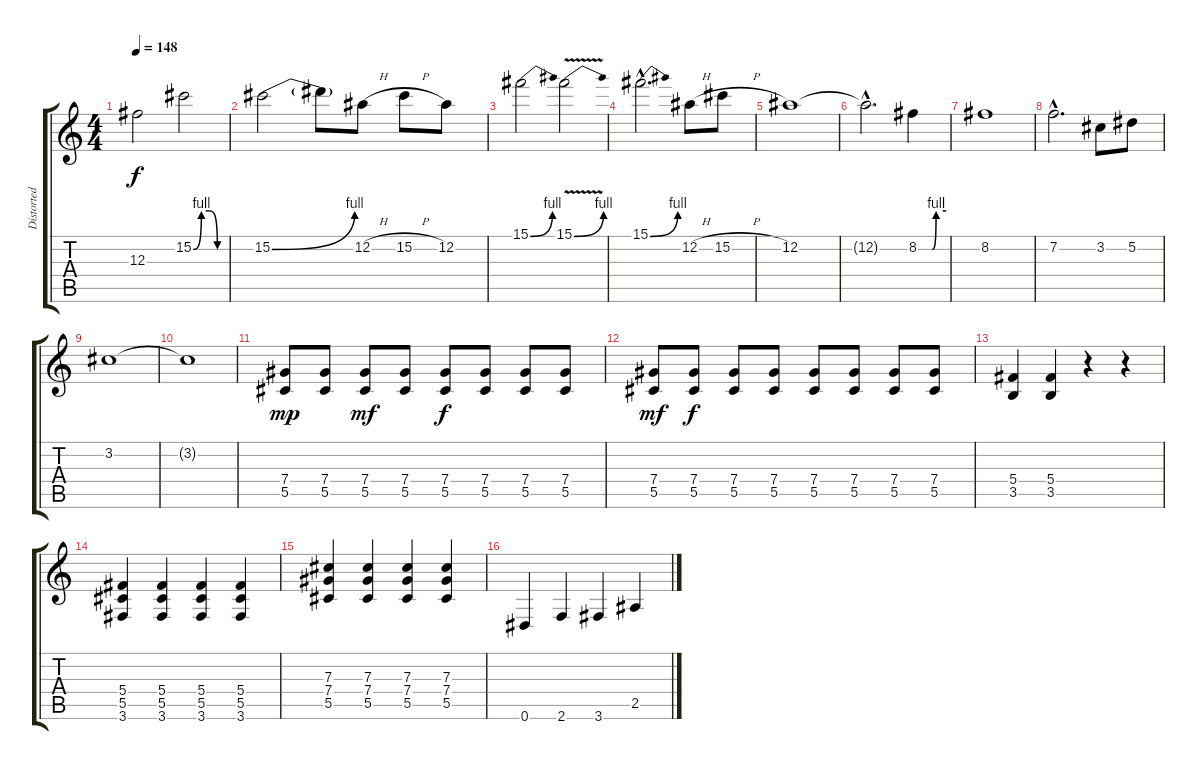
\track ("Distorted Guitar 2" "Distorted ") {instrument distortionguitar}
\staff {score tabs}
\tuning (Eb4 Bb3 Gb3 Db3 Ab2 Eb2) {hide}
\ts (4 4)
\tempo 148
\clef g2
\ks c
12.3.2{dy f} 15.2{be (custom 0 0 15 4 30 4 45 0 60 0)}.2 |
15.2{be (bend 0 0 60 4)}.2 15.2{t}.8 12.2{h}.8 15.2{h}.8 12.2.8 |
15.1{be (bend 0 0 60 4)}.2 15.1{be (bend 0 0 60 4) v}.2 |
15.1{be (bend 0 0 60 4) hac}.2{d} 12.2{h}.8{volume 8} 15.2{h}.8 |
12.2.1 |
12.2{hac t}.2{d} 8.2{be (custom 0 0 15 0 22 0 30 0 38 4 60 4)}.4 |
8.2.1 |
7.2{hac}.2{d} 3.2.8 5.2.8 |
3.2.1 |
3.2{t}.1 |
(7.4 5.5).8{dy mp} (7.4 5.5).8 (7.4 5.5).8{dy mf} (7.4 5.5).8 (7.4 5.5).8{dy f} (7.4 5.5).8 (7.4 5.5).8 (7.4 5.5).8 |
(7.4 5.5).8{dy mf} (7.4 5.5).8{dy f} (7.4 5.5).8 (7.4 5.5).8 (7.4 5.5).8 (7.4 5.5).8 (7.4 5.5).8 (7.4 5.5).8 |
(5.4 3.5).4 (5.4 3.5).4 r.4 r.4 |
(5.4 5.5 3.6).4 (5.4 5.5 3.6).4 (5.4 5.5 3.6).4 (5.4 5.5 3.6).4 |
(7.3 7.4 5.5).4 (7.3 7.4 5.5).4 (7.3 7.4 5.5).4 (7.3 7.4 5.5).4 |
0.6.4 2.6.4 3.6.4 2.5.4
